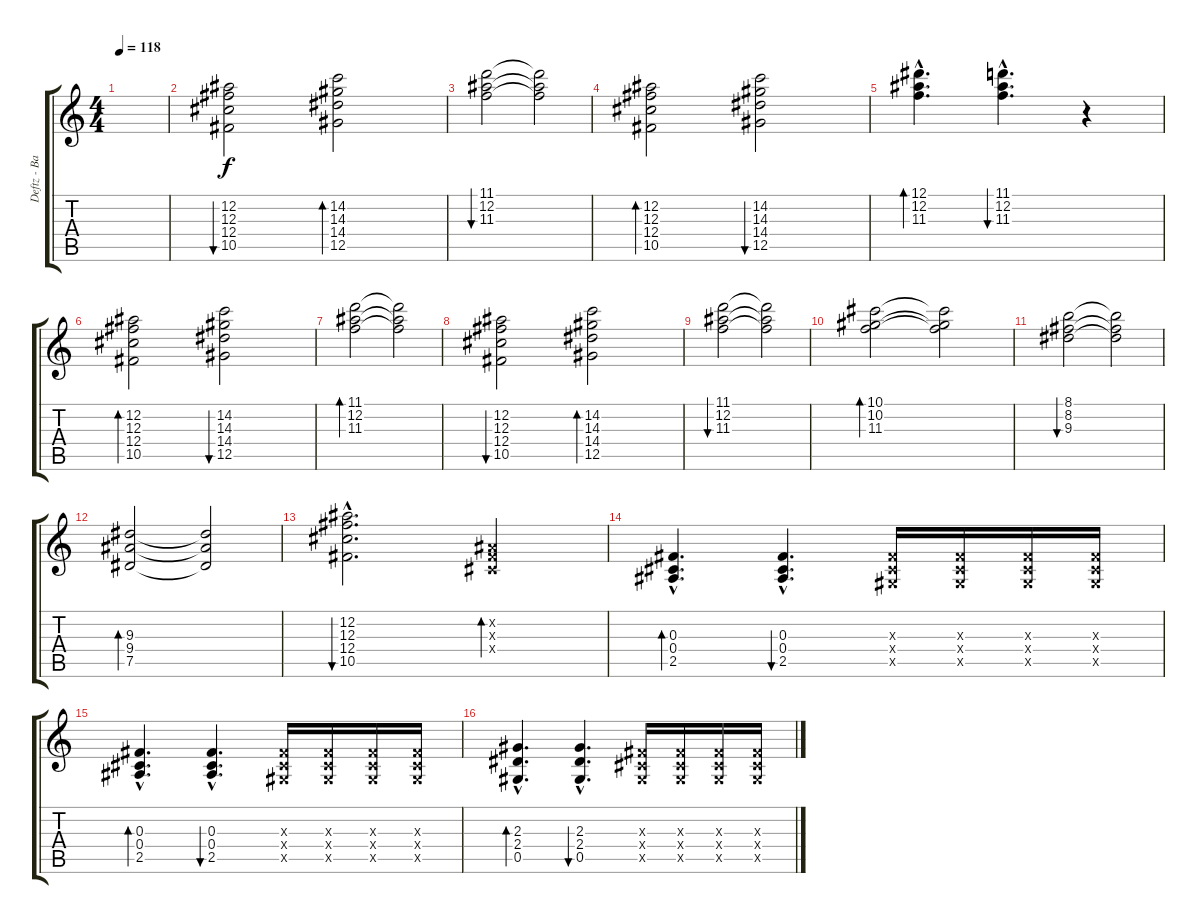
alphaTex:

\track ("Deftz - Base" "Deftz - Ba") {instrument acousticguitarsteel}
\staff {score tabs}
\tuning (Eb4 Bb3 Gb3 Db3 Ab2 Eb2) {hide}
\ts (4 4)
\tempo 118
\clef g2
\ks c
|
(12.2 12.3 12.4 10.5).2{bu 120} (14.2 14.3 14.4 12.5).2{bd 120} |
(11.1 12.2 11.3).2{bu 120} (11.1{t} 12.2{t} 11.3{t}).2 |
(12.2 12.3 12.4 10.5).2{bd 120} (14.2 14.3 14.4 12.5).2{bu 120} |
(12.1{hac} 12.2{hac} 11.3{hac}).4{d bd 120} (11.1{hac} 12.2{hac} 11.3{hac}).4{d bu 120} r.4 |
(12.2 12.3 12.4 10.5).2{bd 120} (14.2 14.3 14.4 12.5).2{bu 120} |
(11.1 12.2 11.3).2{bd 120} (11.1{t} 12.2{t} 11.3{t}).2 |
(12.2 12.3 12.4 10.5).2{bu 120} (14.2 14.3 14.4 12.5).2{bd 120} |
(11.1 12.2 11.3).2{bu 120} (11.1{t} 12.2{t} 11.3{t}).2 |
(10.1 10.2 11.3).2{bd 120} (10.1{t} 10.2{t} 11.3{t}).2 |
(8.1 8.2 9.3).2{bu 120} (8.1{t} 8.2{t} 9.3{t}).2 |
(9.3 9.4 7.5).2{bd 120} (9.3{t} 9.4{t} 7.5{t}).2 |
(12.2{hac} 12.3{hac} 12.4{hac} 10.5{hac}).2{d bu 120} (0.2{x} 0.3{x} 0.4{x}).4{bd 120} |
(0.3{hac} 0.4{hac} 2.5{hac}).4{d bd 120} (0.3{hac} 0.4{hac} 2.5{hac}).4{d bu 120} (0.3{x} 0.4{x} 0.5{x}).16 (0.3{x} 0.4{x} 0.5{x}).16 (0.3{x} 0.4{x} 0.5{x}).16 (0.3{x} 0.4{x} 0.5{x}).16 |
(0.3{hac} 0.4{hac} 2.5{hac}).4{d bd 120} (0.3{hac} 0.4{hac} 2.5{hac}).4{d bu 120} (0.3{x} 0.4{x} 0.5{x}).16 (0.3{x} 0.4{x} 0.5{x}).16 (0.3{x} 0.4{x} 0.5{x}).16 (0.3{x} 0.4{x} 0.5{x}).16 |
(2.3{hac} 2.4{hac} 0.5{hac}).4{d bd 120} (2.3{hac} 2.4{hac} 0.5{hac}).4{d bu 120} (0.3{x} 0.4{x} 0.5{x}).16 (0.3{x} 0.4{x} 0.5{x}).16 (0.3{x} 0.4{x} 0.5{x}).16 (0.3{x} 0.4{x} 0.5{x}).16
